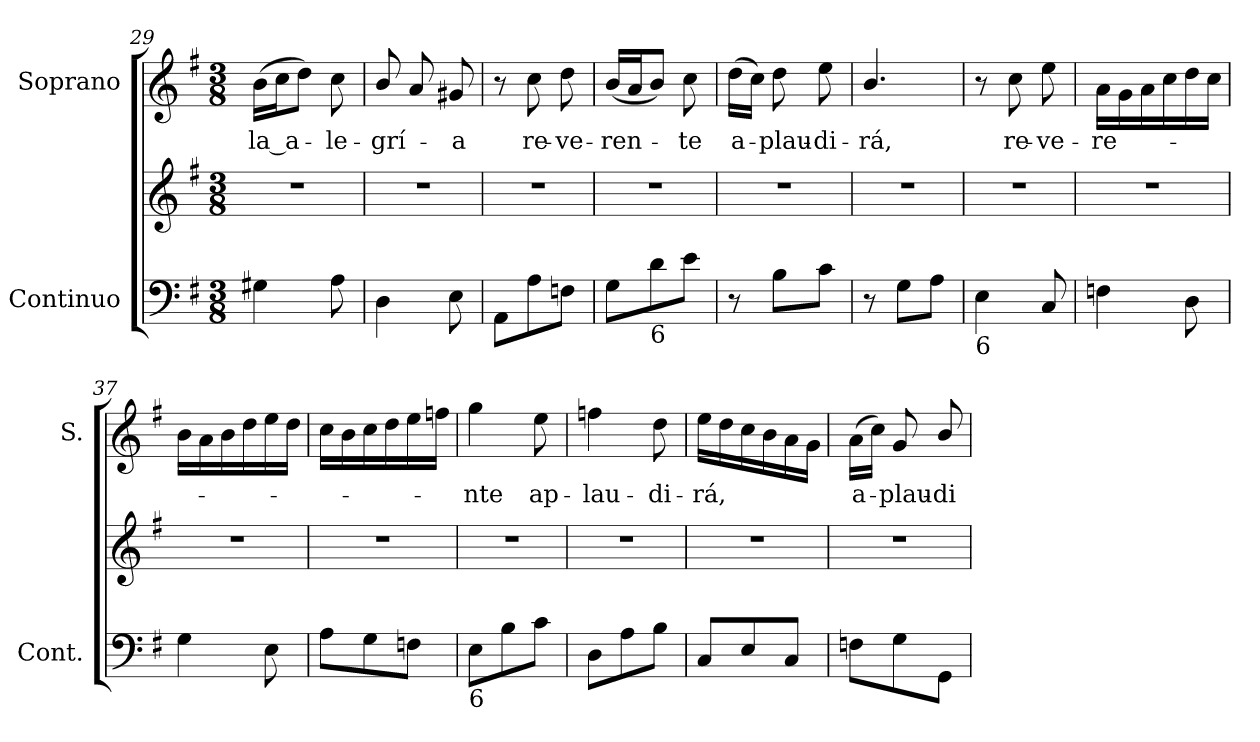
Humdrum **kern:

**kern	**kern	**kern	**text
*part2	*part2	*part1	*part1
*staff3	*staff2	*staff1	*staff1
*I"Continuo	*	*I"Soprano	*
*I'Cont.	*	*I'S.	*
*clefF4	*clefG2	*clefG2	*
*k[f#]	*k[f#]	*k[f#]	*
*G:	*G:	*G:	*
*M3/8	*M3/8	*M3/8	*
=29	=29	=29	=29
!	!LO:N:vis=1	!	!
!	!	!	!LO:LY:b:color=#000000
4G#Xi\	4.r	(16bi\LL	la_a-
.	.	16cci\J	.
.	.	8ddi\J)	.
!	!	!	!LO:LY:b:color=#000000
8Ai\	.	8cci\	-le-
!!LO:LB:g=z
=30	=30	=30	=30
!	!LO:N:vis=1	!	!
!	!	!	!LO:LY:b:color=#000000
4Di\	4.r	8bi/	-grí-
.	.	8ai/	.
!	!	!	!LO:LY:b:color=#000000
8Ei\	.	8g#Xi/	-a
=31	=31	=31	=31
!	!LO:N:vis=1	!	!
8AAi\L	4.r	8r	.
!	!	!	!LO:LY:b:color=#000000
8Ai\	.	8cci\	re-
!	!	!	!LO:LY:b:color=#000000
8Fni\J	.	8ddi\	-ve-
=32	=32	=32	=32
!	!LO:N:vis=1	!	!
!	!	!	!LO:LY:b:color=#000000
8Gi\L	4.r	(16bi/LL	-ren-
.	.	16ai/J	.
!LO:TX:b:t=6	!	!	!
8di\	.	8bi/J)	.
!	!	!	!LO:LY:b:color=#000000
8ei\J	.	8cci\	-te
=33	=33	=33	=33
!	!LO:N:vis=1	!	!
!	!	!	!LO:LY:b:color=#000000
8r	4.r	(16ddi\LL	a-
.	.	16cci\JJ)	.
!	!	!	!LO:LY:b:color=#000000
8Bi\L	.	8ddi\	-plau-
!	!	!	!LO:LY:b:color=#000000
8ci\J	.	8eei\	-di-
=34	=34	=34	=34
!	!LO:N:vis=1	!	!
!	!	!	!LO:LY:b:color=#000000
8r	4.r	4.bi/	-rá,
8Gi\L	.	.	.
8Ai\J	.	.	.
=35	=35	=35	=35
!LO:TX:b:t=6	!	!	!
!	!LO:N:vis=1	!	!
4Ei\	4.r	8r	.
!	!	!	!LO:LY:b:color=#000000
.	.	8cci\	re-
!	!	!	!LO:LY:b:color=#000000
8Ci/	.	8eei\	-ve-
=36	=36	=36	=36
!	!LO:N:vis=1	!	!
!	!	!	!LO:LY:b:color=#000000
4Fni\	4.r	16ai\LL	-re-
.	.	16gi\	.
.	.	16ai\	.
.	.	16cci\	.
8Di\	.	16ddi\	.
.	.	16cci\JJ	.
=37	=37	=37	=37
!	!LO:N:vis=1	!	!
4Gi\	4.r	16bi\LL	.
.	.	16ai\	.
.	.	16bi\	.
.	.	16ddi\	.
8Ei\	.	16eei\	.
.	.	16ddi\JJ	.
=38	=38	=38	=38
!	!LO:N:vis=1	!	!
8Ai\L	4.r	16cci\LL	.
.	.	16bi\	.
8Gi\	.	16cci\	.
.	.	16ddi\	.
8Fni\J	.	16eei\	.
.	.	16ffni\JJ	.
!!LO:LB:g=z
=39	=39	=39	=39
!	!LO:N:vis=1	!	!
!LO:TX:b:t=6	!	!	!
!	!	!	!LO:LY:b:color=#000000
8Ei\L	4.r	4ggi\	-nte
8Bi\	.	.	.
!	!	!	!LO:LY:b:color=#000000
8ci\J	.	8eei\	ap-
=40	=40	=40	=40
!	!LO:N:vis=1	!	!
!	!	!	!LO:LY:b:color=#000000
8Di\L	4.r	4ffni\	-lau-
8Ai\	.	.	.
!	!	!	!LO:LY:b:color=#000000
8Bi\J	.	8ddi\	-di-
=41	=41	=41	=41
!	!LO:N:vis=1	!	!
!	!	!	!LO:LY:b:color=#000000
8Ci/L	4.r	16eei\LL	-rá,
.	.	16ddi\	.
8Ei/	.	16cci\	.
.	.	16bi\	.
8Ci/J	.	16ai\	.
.	.	16gi\JJ	.
=42	=42	=42	=42
!	!LO:N:vis=1	!	!
!	!	!	!LO:LY:b:color=#000000
8Fni\L	4.r	(16ai\LL	a-
.	.	16cci\JJ)	.
!	!	!	!LO:LY:b:color=#000000
8Gi\	.	8gi/	-plau-
!	!	!	!LO:LY:b:color=#000000
8GGi\J	.	8bi/	-di-
=	=	=	=
*-	*-	*-	*-
